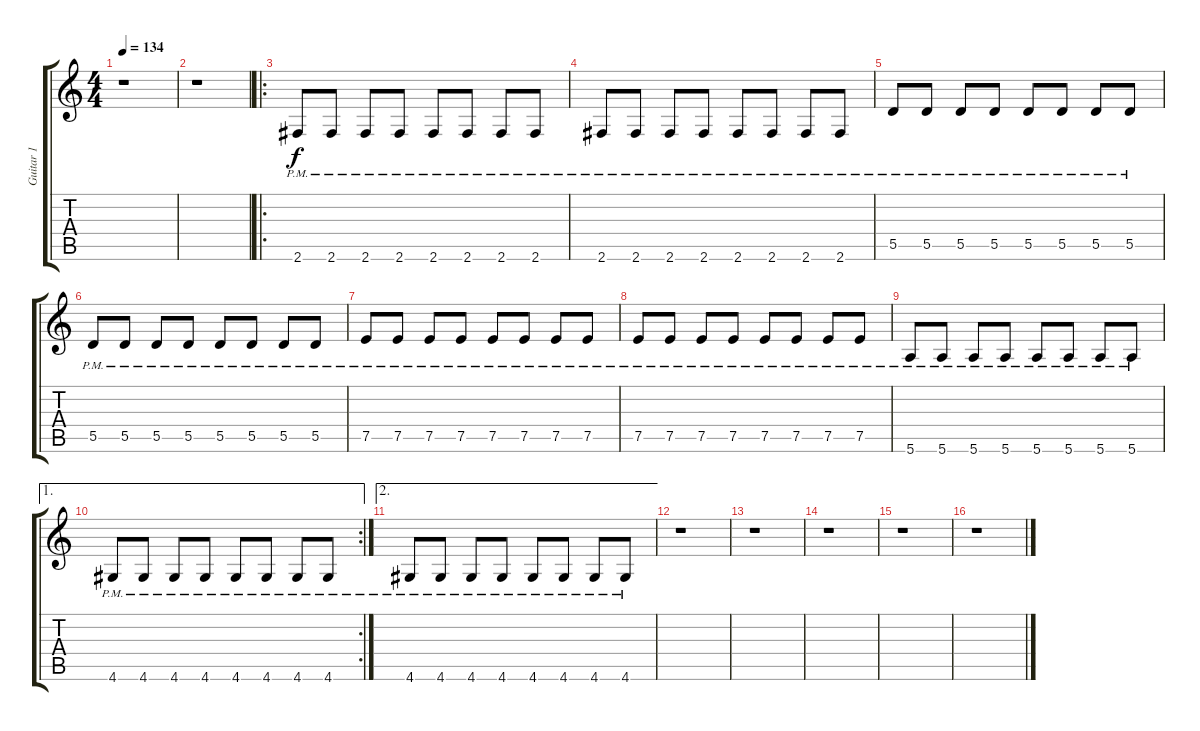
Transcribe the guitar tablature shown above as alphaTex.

\track ("Guitar 1" "Guitar 1") {instrument distortionguitar}
\staff {score tabs}
\tuning (E4 B3 G3 D3 A2 E2) {hide}
\ts (4 4)
\tempo 134
\clef g2
\ks c
r.1{dy f instrument distortionguitar} |
r.1 |
\ro
2.6{pm}.8 2.6{pm}.8 2.6{pm}.8 2.6{pm}.8 2.6{pm}.8 2.6{pm}.8 2.6{pm}.8 2.6{pm}.8 |
2.6{pm}.8 2.6{pm}.8 2.6{pm}.8 2.6{pm}.8 2.6{pm}.8 2.6{pm}.8 2.6{pm}.8 2.6{pm}.8 |
5.5{pm}.8 5.5{pm}.8 5.5{pm}.8 5.5{pm}.8 5.5{pm}.8 5.5{pm}.8 5.5{pm}.8 5.5{pm}.8 |
5.5{pm}.8 5.5{pm}.8 5.5{pm}.8 5.5{pm}.8 5.5{pm}.8 5.5{pm}.8 5.5{pm}.8 5.5{pm}.8 |
7.5{pm}.8 7.5{pm}.8 7.5{pm}.8 7.5{pm}.8 7.5{pm}.8 7.5{pm}.8 7.5{pm}.8 7.5{pm}.8 |
7.5{pm}.8 7.5{pm}.8 7.5{pm}.8 7.5{pm}.8 7.5{pm}.8 7.5{pm}.8 7.5{pm}.8 7.5{pm}.8 |
5.6{pm}.8 5.6{pm}.8 5.6{pm}.8 5.6{pm}.8 5.6{pm}.8 5.6{pm}.8 5.6{pm}.8 5.6{pm}.8 |
\ae 1
\rc 2
4.6{pm}.8 4.6{pm}.8 4.6{pm}.8 4.6{pm}.8 4.6{pm}.8 4.6{pm}.8 4.6{pm}.8 4.6{pm}.8 |
\ae 2
4.6{pm}.8 4.6{pm}.8 4.6{pm}.8 4.6{pm}.8 4.6{pm}.8 4.6{pm}.8 4.6{pm}.8 4.6{pm}.8 |
r.1 |
r.1 |
r.1 |
r.1 |
r.1
